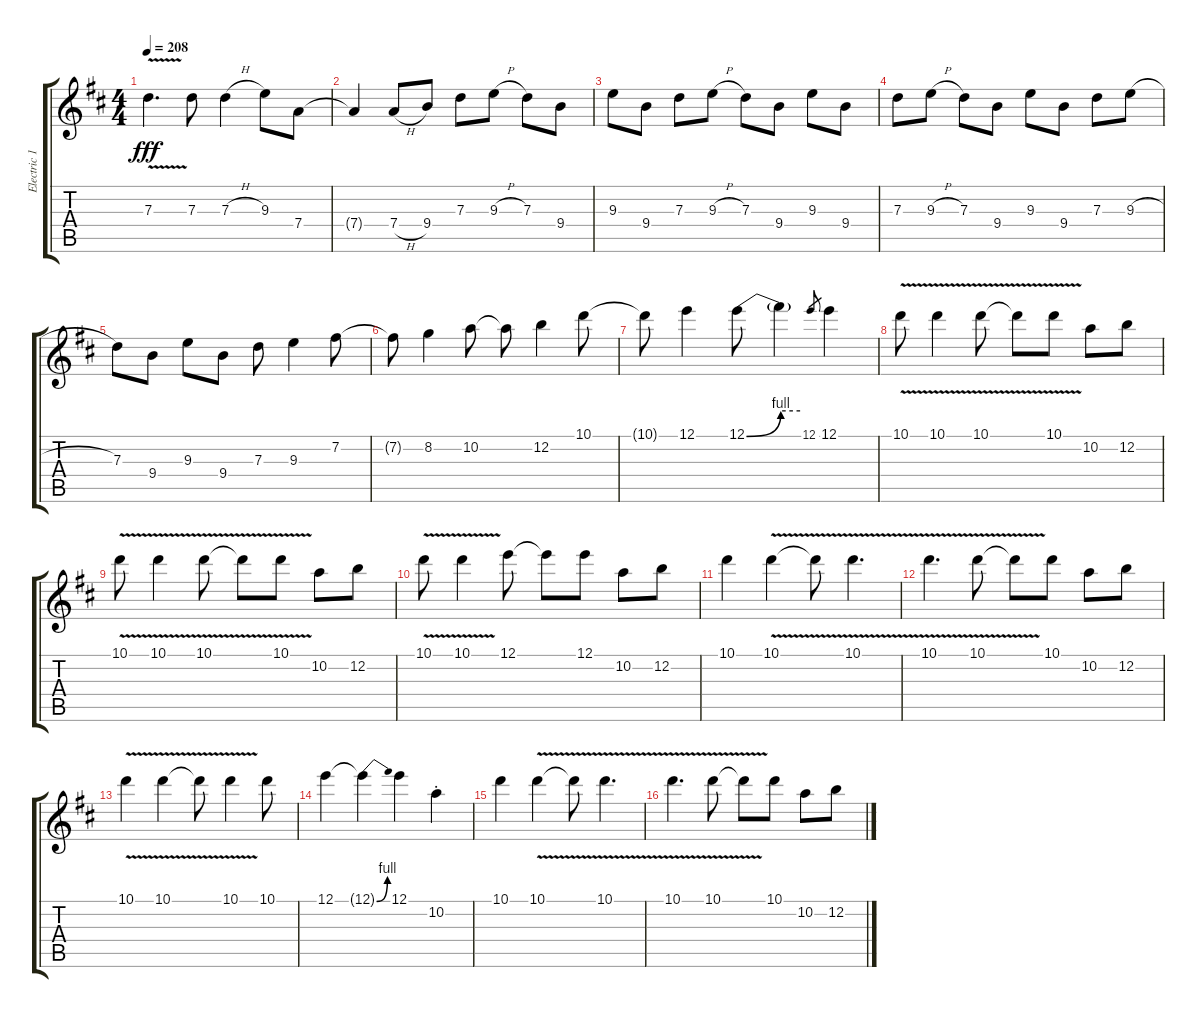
\track ("Electric 1" "Electric 1") {instrument distortionguitar}
\staff {score tabs}
\tuning (E4 B3 G3 D3 A2 E2) {hide}
\ts (4 4)
\tempo 208
\clef g2
\ks d
7.3{v}.4{d dy fff} 7.3.8 7.3{h}.4 9.3.8 7.4.8 |
7.4{t}.4 7.4{h}.8 9.4.8 7.3.8 9.3{h}.8 7.3.8 9.4.8 |
9.3.8 9.4.8 7.3.8 9.3{h}.8 7.3.8 9.4.8 9.3.8 9.4.8 |
7.3.8 9.3{h}.8 7.3.8 9.4.8 9.3.8 9.4.8 7.3.8 9.3{h}.8 |
7.3.8 9.4.8 9.3.8 9.4.8 7.3.8 9.3.4 7.2.8 |
7.2{t}.8 8.2.4 10.2.8 10.2{t}.8 12.2.4 10.1.8 |
10.1{t}.8 12.1.4 12.1{be (bend 0 0 60 4)}.8 12.1{be (hold 0 4 60 4) t}.4 12.1.8{gr} 12.1.4 |
10.1{v}.8 10.1{v}.4 10.1{v}.8 10.1{v t}.8 10.1{v}.8 10.2.8 12.2.8 |
10.1{v}.8 10.1{v}.4 10.1{v}.8 10.1{v t}.8 10.1{v}.8 10.2.8 12.2.8 |
10.1{v}.8 10.1{v}.4 12.1.8 12.1{t}.8 12.1.8 10.2.8 12.2.8 |
10.1.4 10.1{v}.4 10.1{v t}.8 10.1{v}.4{d} |
10.1{v}.4{d} 10.1{v}.8 10.1{v t}.8 10.1.8 10.2.8 12.2.8 |
10.1{v}.4 10.1{v}.4 10.1{v t}.8 10.1{v}.4 10.1.8 |
12.1.4 12.1{be (bend 0 0 60 4) t}.4 12.1.4 10.2{st}.4 |
10.1.4 10.1{v}.4 10.1{v t}.8 10.1{v}.4{d} |
10.1{v}.4{d} 10.1{v}.8 10.1{v t}.8 10.1.8 10.2.8 12.2.8
